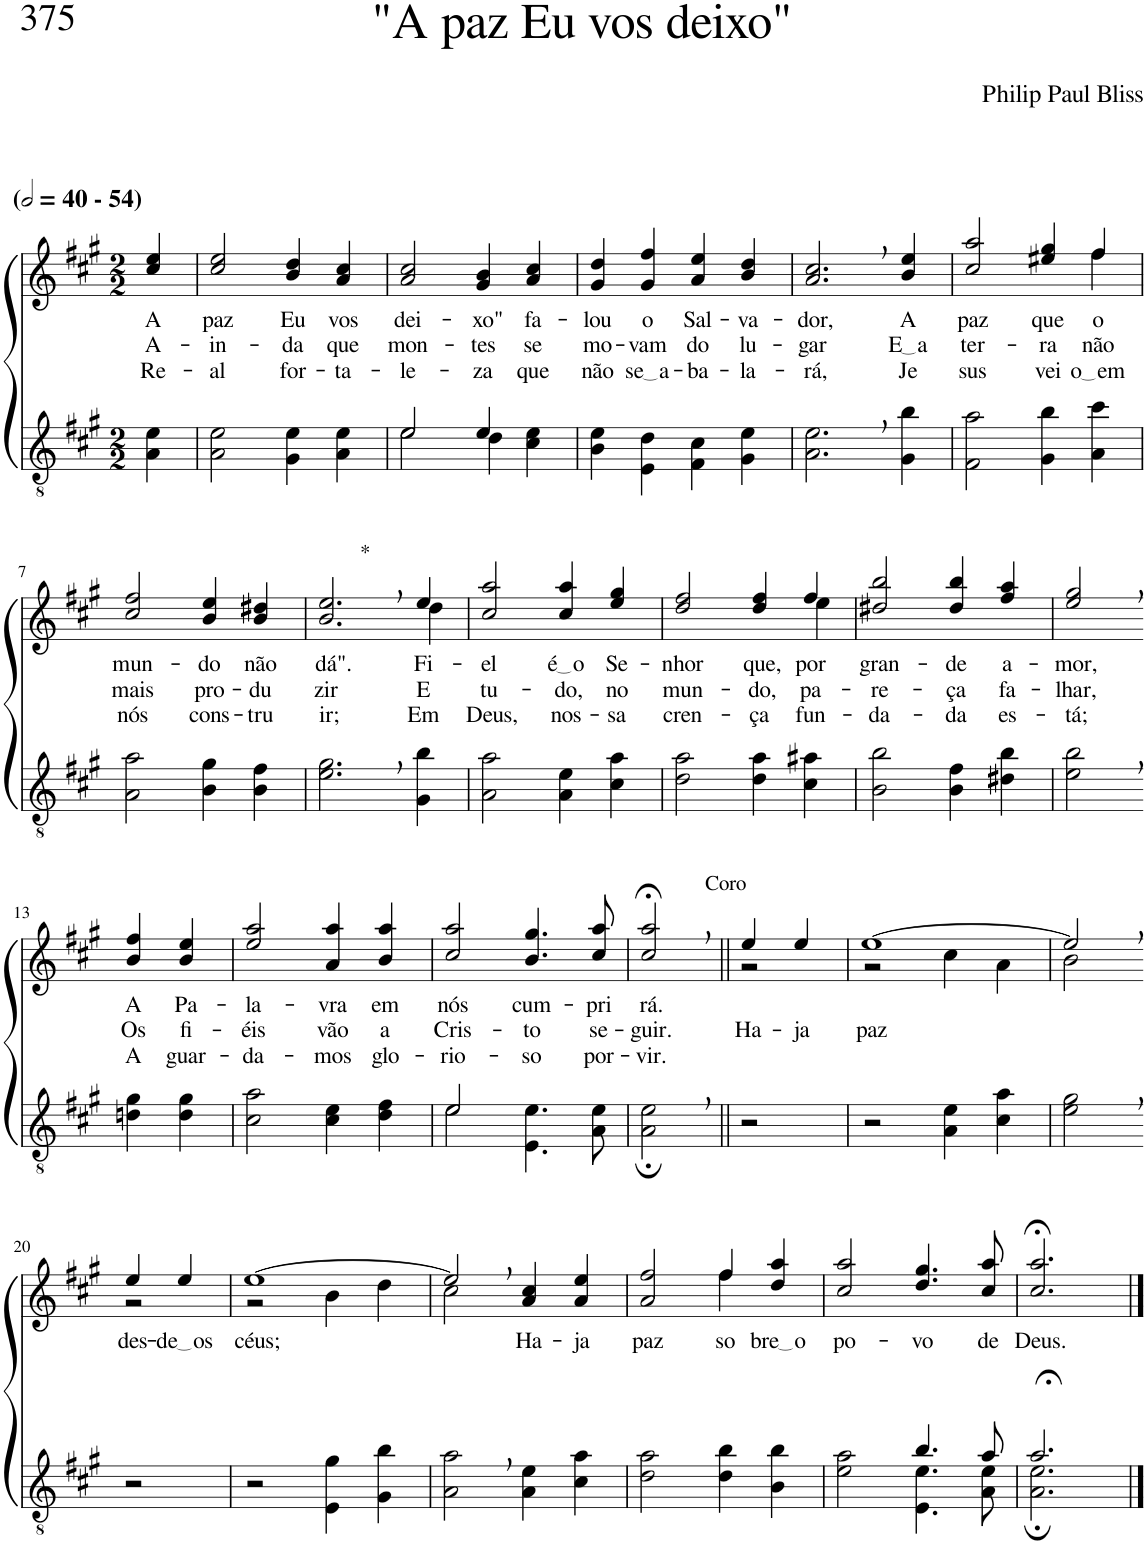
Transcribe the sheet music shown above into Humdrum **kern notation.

**kern	**kern	**text	**text	**text
*part2	*part1	*part1	*part1	*part1
*staff2	*staff1	*staff1	*staff1	*staff1
*I"Parte III e IV	*I"Parte I e II	*	*	*
*clefGv2	*clefG2	*	*	*
*Trd5c9	*Trd5c9	*	*	*
*k[f#c#g#]	*k[f#c#g#]	*	*	*
*M2/2	*M2/2	*	*	*
*MM80	*MM80	*	*	*
=1	=1	=1	=1	=1
!	!LO:TX:a:B:t=(	!	!	!
!	!LO:TX:a:B:t=- 54)	!	!	!
!	!	!LO:LY:b	!LO:LY:b	!LO:LY:b
4A\ 4e\	4cc#/ 4ee/	A	A-	Re-
=2	=2	=2	=2	=2
!	!	!LO:LY:b	!LO:LY:b	!LO:LY:b
2A\ 2e\	2cc#/ 2ee/	paz	-in-	-al
!	!	!LO:LY:b	!LO:LY:b	!LO:LY:b
4G#\ 4e\	4b/ 4dd/	Eu	-da	for-
!	!	!LO:LY:b	!LO:LY:b	!LO:LY:b
4A\ 4e\	4a/ 4cc#/	vos	que	-ta-
=3	=3	=3	=3	=3
*^	*	*	*	*
!	!	!	!LO:LY:b	!LO:LY:b	!LO:LY:b
2e/	2e\	2a/ 2cc#/	dei-	mon-	-le-
!	!	!	!LO:LY:b	!LO:LY:b	!LO:LY:b
4e/	4d\	4g#/ 4b/	-xo"	-tes	-za
!	!	!	!LO:LY:b	!LO:LY:b	!LO:LY:b
4ryy	4c#\ 4e\	4a/ 4cc#/	fa-	se	que
=4	=4	=4	=4	=4	=4
!	!	!	!LO:LY:b	!LO:LY:b	!LO:LY:b
*v	*v	*	*	*	*
4B\ 4e\	4g#/ 4dd/	-lou	mo-	não
!	!	!LO:LY:b	!LO:LY:b	!LO:LY:b
4E\ 4d\	4g#/ 4ff#/	o	-vam	se a
!	!	!LO:LY:b	!LO:LY:b	!LO:LY:b
4F#\ 4c#\	4a/ 4ee/	Sal-	do	-ba-
!	!	!LO:LY:b	!LO:LY:b	!LO:LY:b
4G#\ 4e\	4b/ 4dd/	-va-	lu-	-la-
=5	=5	=5	=5	=5
!	!	!LO:LY:b	!LO:LY:b	!LO:LY:b
2.A\, 2.e\,	2.a/, 2.cc#/,	-dor,	-gar	-rá,
!	!	!LO:LY:b	!LO:LY:b	!LO:LY:b
4G#\ 4b\	4b/ 4ee/	A	E a	Je-
=6	=6	=6	=6	=6
*	*^	*	*	*
!	!	!	!LO:LY:b	!LO:LY:b	!LO:LY:b
2F#\ 2a\	2.ryy	2cc#/ 2aa/	paz	ter-	-sus
!	!	!	!LO:LY:b	!LO:LY:b	!LO:LY:b
4G#\ 4b\	.	4ee#X/ 4gg#/	que	-ra	vei-
!	!	!	!LO:LY:b	!LO:LY:b	!LO:LY:b
4A\ 4cc#\	4ff#\	4ff#/	o	não	o em
!!LO:LB:g=z
=7	=7	=7	=7	=7	=7
!	!	!	!LO:LY:b	!LO:LY:b	!LO:LY:b
*	*v	*v	*	*	*
2A\ 2a\	2cc#/ 2ff#/	mun-	mais	nós
!	!	!LO:LY:b	!LO:LY:b	!LO:LY:b
4B\ 4g#\	4b/ 4ee/	-do	pro-	cons-
!	!	!LO:LY:b	!LO:LY:b	!LO:LY:b
4B\ 4f#\	4b/ 4dd#X/	não	-du-	-tru-
=8	=8	=8	=8	=8
*	*^	*	*	*
!	!LO:TX:a:t=*	!	!	!	!
!	!	!	!LO:LY:b	!LO:LY:b	!LO:LY:b
2.e\, 2.g#\,	2.ryy	2.b/ 2.ee/	dá".	-zir	-ir;
!	!	!	!LO:LY:b	!LO:LY:b	!LO:LY:b
4G#\ 4b\	4dd\	4ee/	Fi-	E	-Em
=9	=9	=9	=9	=9	=9
!	!	!	!LO:LY:b	!LO:LY:b	!LO:LY:b
*	*v	*v	*	*	*
2A\ 2a\	2cc#/ 2aa/	-el	tu-	Deus,
!	!	!LO:LY:b	!LO:LY:b	!LO:LY:b
4A\ 4e\	4cc#/ 4aa/	é o	-do,	nos-
!	!	!LO:LY:b	!LO:LY:b	!LO:LY:b
4c#\ 4a\	4ee/ 4gg#/	Se-	no	-sa
=10	=10	=10	=10	=10
!	!	!LO:LY:b	!LO:LY:b	!LO:LY:b
*	*^	*	*	*
2d\ 2a\	2dd/ 2ff#/	2.ryy	-nhor	mun-	cren-
!	!	!	!LO:LY:b	!LO:LY:b	!LO:LY:b
4d\ 4a\	4dd/ 4ff#/	.	que,	-do,	-ça
!	!	!	!LO:LY:b	!LO:LY:b	!LO:LY:b
4c#\ 4a#X\	4ff#/	4ee\	por	pa-	fun-
=11	=11	=11	=11	=11	=11
!	!	!	!LO:LY:b	!LO:LY:b	!LO:LY:b
*	*v	*v	*	*	*
2B\ 2b\	2dd#X/ 2bb/	gran-	-re-	-da-
!	!	!LO:LY:b	!LO:LY:b	!LO:LY:b
4B\ 4f#\	4dd#/ 4bb/	-de	-ça	-da
!	!	!LO:LY:b	!LO:LY:b	!LO:LY:b
4d#X\ 4b\	4ff#/ 4aa/	a-	fa-	es-
=12	=12	=12	=12	=12
!	!	!LO:LY:b	!LO:LY:b	!LO:LY:b
2e\, 2b\,	2ee/, 2gg#/,	-mor,	-lhar,	-tá;
!!LO:LB:g=z
=13-	=13-	=13-	=13-	=13-
!	!	!LO:LY:b	!LO:LY:b	!LO:LY:b
4dn\ 4g#\	4b/ 4ff#/	A	Os	A
!	!	!LO:LY:b	!LO:LY:b	!LO:LY:b
4d\ 4g#\	4b/ 4ee/	Pa-	fi-	guar-
=14	=14	=14	=14	=14
!	!	!LO:LY:b	!LO:LY:b	!LO:LY:b
2c#\ 2a\	2ee/ 2aa/	-la-	-éis	-da-
!	!	!LO:LY:b	!LO:LY:b	!LO:LY:b
4c#\ 4e\	4a/ 4aa/	-vra	vão	-mos
!	!	!LO:LY:b	!LO:LY:b	!LO:LY:b
4d\ 4f#\	4b/ 4aa/	em	a	glo-
=15	=15	=15	=15	=15
*^	*	*	*	*
!	!	!	!LO:LY:b	!LO:LY:b	!LO:LY:b
2e/	2e\	2cc#/ 2aa/	nós	Cris-	-rio-
!	!	!	!LO:LY:b	!LO:LY:b	!LO:LY:b
2ryy	4.E\ 4.e\	4.b/ 4.gg#/	cum-	-to	-so
!	!	!	!LO:LY:b	!LO:LY:b	!LO:LY:b
.	8A\ 8e\	8cc#/ 8aa/	-pri	se-	por-
=16	=16	=16	=16	=16	=16
!	!	!	!LO:LY:b	!LO:LY:b	!LO:LY:b
*v	*v	*	*	*	*
2A\;, 2e\;,	2cc#/;<, 2aa/;<,	rá.	-guir.	-vir.
=17||	=17||	=17||	=17||	=17||
!	!LO:TX:a:t=Coro	!	!	!
!	!	!	!LO:LY:b	!
*	*^	*	*	*
2r	4ee/	2r	.	Ha-	.
!	!	!	!	!LO:LY:b	!
.	4ee/	.	.	-ja	.
=18	=18	=18	=18	=18	=18
!	!	!	!	!LO:LY:b	!
2r	[1ee	2r	.	paz	.
4A\ 4e\	.	4cc#\	.	.	.
4c#\ 4a\	.	4a\	.	.	.
=19	=19	=19	=19	=19	=19
2e\, 2g#\,	2ee,/]	2b\	.	.	.
!!LO:LB:g=z	!!
=20-	=20-	=20-	=20-	=20-	=20-
!	!	!	!LO:LY:b	!	!
2r	4ee/	2r	des-	.	.
!	!	!	!LO:LY:b	!	!
.	4ee/	.	de os	.	.
=21	=21	=21	=21	=21	=21
!	!	!	!LO:LY:b	!	!
2r	[1ee	2r	céus;	.	.
4E\ 4g#\	.	4b\	.	.	.
4G#\ 4b\	.	4dd\	.	.	.
=22	=22	=22	=22	=22	=22
2A\, 2a\,	2ee,/]	2cc#\	.	.	.
!	!	!	!LO:LY:b	!	!
4A\ 4e\	4a/ 4cc#/	2ryy	Ha-	.	.
!	!	!	!LO:LY:b	!	!
4c#\ 4a\	4a/ 4ee/	.	-ja	.	.
=23	=23	=23	=23	=23	=23
!	!	!	!LO:LY:b	!	!
2d\ 2a\	2ryy	2a/ 2ff#/	paz	.	.
!	!	!	!LO:LY:b	!	!
4d\ 4b\	4ff#\	4ff#/	so-	.	.
!	!	!	!LO:LY:b	!	!
4B\ 4b\	4ryy	4dd/ 4aa/	bre o	.	.
=24	=24	=24	=24	=24	=24
*^	*	*	*	*	*
!	!	!	!	!LO:LY:b	!	!
*	*	*v	*v	*	*	*
2ryy	2e\ 2a\	2cc#/ 2aa/	po-	.	.
!	!	!	!LO:LY:b	!	!
4.b/	4.E\ 4.e\	4.dd/ 4.gg#/	-vo	.	.
!	!	!	!LO:LY:b	!	!
8a/	8A\ 8e\	8cc#/ 8aa/	de	.	.
=25	=25	=25	=25	=25	=25
!	!	!	!LO:LY:b	!	!
2.a;</	2.A\; 2.e\;	2.cc#/;< 2.aa/;<	Deus.	.	.
*v	*v	*	*	*	*
==	==	==	==	==
*-	*-	*-	*-	*-
